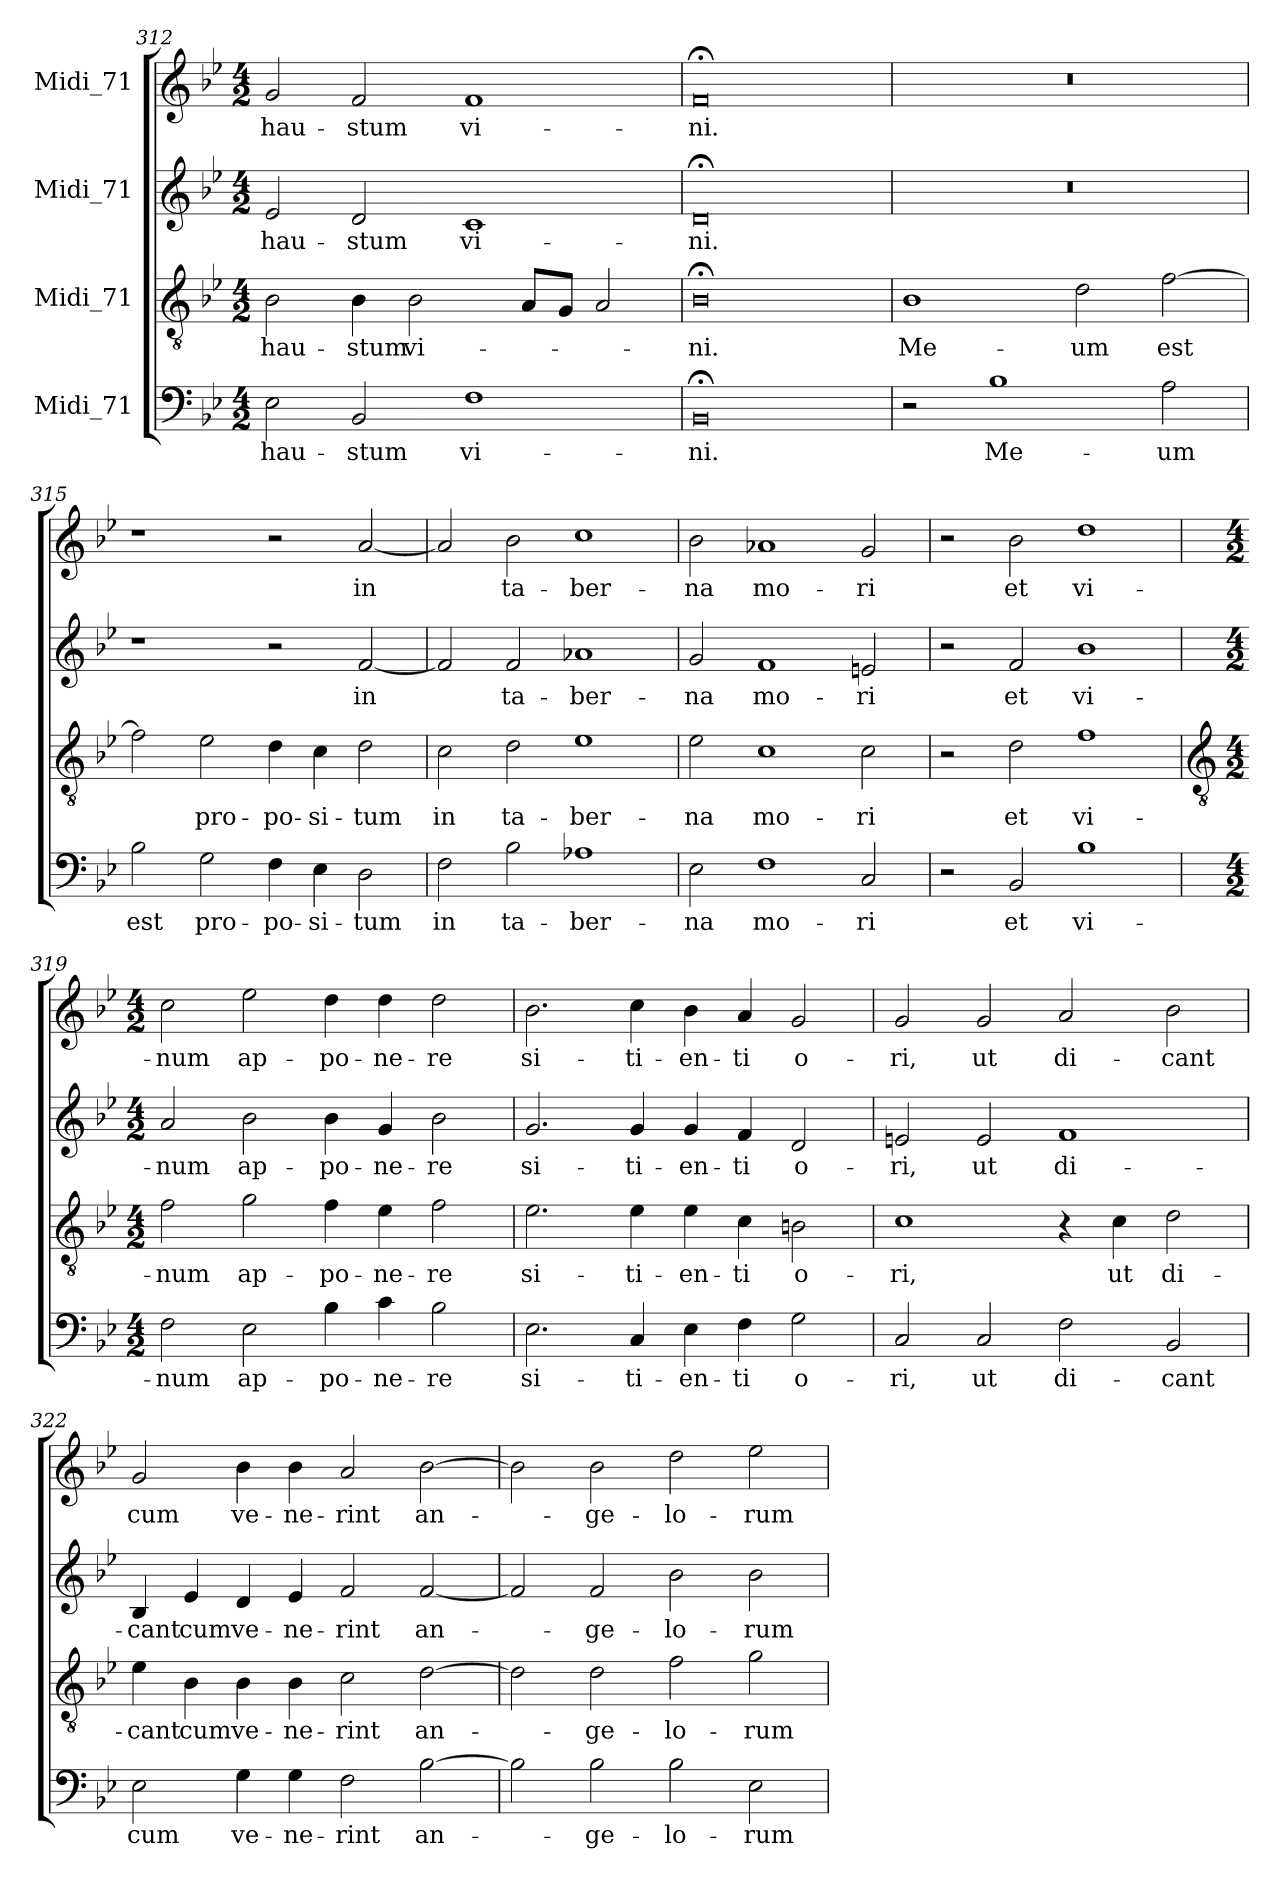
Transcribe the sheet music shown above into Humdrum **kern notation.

**kern	**text	**kern	**text	**kern	**text	**kern	**text
*part4	*part4	*part3	*part3	*part2	*part2	*part1	*part1
*staff4	*staff4	*staff3	*staff3	*staff2	*staff2	*staff1	*staff1
*I"Midi_71	*	*I"Midi_71	*	*I"Midi_71	*	*I"Midi_71	*
!!LO:LB:g=z
*clefF4	*	*clefGv2	*	*clefG2	*	*clefG2	*
*k[b-e-]	*	*k[b-e-]	*	*k[b-e-]	*	*k[b-e-]	*
*B-:	*	*B-:	*	*B-:	*	*B-:	*
*M4/2	*	*M4/2	*	*M4/2	*	*M4/2	*
=312	=312	=312	=312	=312	=312	=312	=312
!	!LO:LY:b	!	!LO:LY:b	!	!LO:LY:b	!	!LO:LY:b
2E-	hau-	2B-	hau-	2e-	hau-	2g	hau-
!	!LO:LY:b	!	!LO:LY:b	!	!LO:LY:b	!	!LO:LY:b
2BB-	-stum	4B-	-stum	2d	-stum	2f	-stum
!	!	!	!LO:LY:b	!	!	!	!
.	.	2B-	vi-	.	.	.	.
!	!LO:LY:b	!	!	!	!LO:LY:b	!	!LO:LY:b
1F	vi-	.	.	1c	vi-	1f	vi-
.	.	8AL	.	.	.	.	.
.	.	8GJ	.	.	.	.	.
.	.	2A	.	.	.	.	.
=313	=313	=313	=313	=313	=313	=313	=313
!	!LO:LY:b	!	!LO:LY:b	!	!LO:LY:b	!	!LO:LY:b
0BB-;<	-ni.	0B-;<	-ni.	0d;<	-ni.	0f;<	-ni.
=314	=314	=314	=314	=314	=314	=314	=314
!	!	!	!LO:LY:b	!	!	!	!
2r	.	1B-	Me-	0r	.	0r	.
!	!LO:LY:b	!	!	!	!	!	!
1B-	Me-	.	.	.	.	.	.
!	!	!	!LO:LY:b	!	!	!	!
.	.	2d	-um	.	.	.	.
!	!LO:LY:b	!	!LO:LY:b	!	!	!	!
2A	-um	[2f	est	.	.	.	.
=315	=315	=315	=315	=315	=315	=315	=315
!	!LO:LY:b	!	!	!	!	!	!
2B-	est	2f]	.	1r	.	1r	.
!	!LO:LY:b	!	!LO:LY:b	!	!	!	!
2G	pro-	2e-	pro-	.	.	.	.
!	!LO:LY:b	!	!LO:LY:b	!	!	!	!
4F	-po-	4d	-po-	2r	.	2r	.
!	!LO:LY:b	!	!LO:LY:b	!	!	!	!
4E-	-si-	4c	-si-	.	.	.	.
!	!LO:LY:b	!	!LO:LY:b	!	!LO:LY:b	!	!LO:LY:b
2D	-tum	2d	-tum	[2f	in	[2a	in
=316	=316	=316	=316	=316	=316	=316	=316
!	!LO:LY:b	!	!LO:LY:b	!	!	!	!
2F	in	2c	in	2f]	.	2a]	.
!	!LO:LY:b	!	!LO:LY:b	!	!LO:LY:b	!	!LO:LY:b
2B-	ta-	2d	ta-	2f	ta-	2b-	ta-
!	!LO:LY:b	!	!LO:LY:b	!	!LO:LY:b	!	!LO:LY:b
1A-X	-ber-	1e-	-ber-	1a-X	-ber-	1cc	-ber-
=317	=317	=317	=317	=317	=317	=317	=317
!	!LO:LY:b	!	!LO:LY:b	!	!LO:LY:b	!	!LO:LY:b
2E-	-na	2e-	-na	2g	-na	2b-	-na
!	!LO:LY:b	!	!LO:LY:b	!	!LO:LY:b	!	!LO:LY:b
1F	mo-	1c	mo-	1f	mo-	1a-X	mo-
!	!LO:LY:b	!	!LO:LY:b	!	!LO:LY:b	!	!LO:LY:b
2C	-ri	2c	-ri	2en	-ri	2g	-ri
=318	=318	=318	=318	=318	=318	=318	=318
2r	.	2r	.	2r	.	2r	.
!	!LO:LY:b	!	!LO:LY:b	!	!LO:LY:b	!	!LO:LY:b
2BB-	et	2d	et	2f	et	2b-	et
!	!LO:LY:b	!	!LO:LY:b	!	!LO:LY:b	!	!LO:LY:b
1B-	vi-	1f	vi-	1b-	vi-	1dd	vi-
!!LO:LB:g=z
=319	=319	=319	=319	=319	=319	=319	=319
*	*	*clefGv2	*	*	*	*	*
*M4/2	*	*M4/2	*	*M4/2	*	*M4/2	*
!	!LO:LY:b	!	!LO:LY:b	!	!LO:LY:b	!	!LO:LY:b
2F	-num	2f	-num	2a	-num	2cc	-num
!	!LO:LY:b	!	!LO:LY:b	!	!LO:LY:b	!	!LO:LY:b
2E-	ap-	2g	ap-	2b-	ap-	2ee-	ap-
!	!LO:LY:b	!	!LO:LY:b	!	!LO:LY:b	!	!LO:LY:b
4B-	-po-	4f	-po-	4b-	-po-	4dd	-po-
!	!LO:LY:b	!	!LO:LY:b	!	!LO:LY:b	!	!LO:LY:b
4c	-ne-	4e-	-ne-	4g	-ne-	4dd	-ne-
!	!LO:LY:b	!	!LO:LY:b	!	!LO:LY:b	!	!LO:LY:b
2B-	-re	2f	-re	2b-	-re	2dd	-re
=320	=320	=320	=320	=320	=320	=320	=320
!	!LO:LY:b	!	!LO:LY:b	!	!LO:LY:b	!	!LO:LY:b
2.E-	si-	2.e-	si-	2.g	si-	2.b-	si-
!	!LO:LY:b	!	!LO:LY:b	!	!LO:LY:b	!	!LO:LY:b
4C	-ti-	4e-	-ti-	4g	-ti-	4cc	-ti-
!	!LO:LY:b	!	!LO:LY:b	!	!LO:LY:b	!	!LO:LY:b
4E-	-en-	4e-	-en-	4g	-en-	4b-	-en-
!	!LO:LY:b	!	!LO:LY:b	!	!LO:LY:b	!	!LO:LY:b
4F	-ti	4c	-ti	4f	-ti	4a	-ti
!	!LO:LY:b	!	!LO:LY:b	!	!LO:LY:b	!	!LO:LY:b
2G	o-	2Bn	o-	2d	o-	2g	o-
=321	=321	=321	=321	=321	=321	=321	=321
!	!LO:LY:b	!	!LO:LY:b	!	!LO:LY:b	!	!LO:LY:b
2C	-ri,	1c	-ri,	2en	-ri,	2g	-ri,
!	!LO:LY:b	!	!	!	!LO:LY:b	!	!LO:LY:b
2C	ut	.	.	2e	ut	2g	ut
!	!LO:LY:b	!	!	!	!LO:LY:b	!	!LO:LY:b
2F	di-	4r	.	1f	di-	2a	di-
!	!	!	!LO:LY:b	!	!	!	!
.	.	4c	ut	.	.	.	.
!	!LO:LY:b	!	!LO:LY:b	!	!	!	!LO:LY:b
2BB-	-cant	2d	di-	.	.	2b-	-cant
=322	=322	=322	=322	=322	=322	=322	=322
!	!LO:LY:b	!	!LO:LY:b	!	!LO:LY:b	!	!LO:LY:b
2E-	cum	4e-	-cant	4B-	-cant	2g	cum
!	!	!	!LO:LY:b	!	!LO:LY:b	!	!
.	.	4B-	cum	4e-	cum	.	.
!	!LO:LY:b	!	!LO:LY:b	!	!LO:LY:b	!	!LO:LY:b
4G	ve-	4B-	ve-	4d	ve-	4b-	ve-
!	!LO:LY:b	!	!LO:LY:b	!	!LO:LY:b	!	!LO:LY:b
4G	-ne-	4B-	-ne-	4e-	-ne-	4b-	-ne-
!	!LO:LY:b	!	!LO:LY:b	!	!LO:LY:b	!	!LO:LY:b
2F	-rint	2c	-rint	2f	-rint	2a	-rint
!	!LO:LY:b	!	!LO:LY:b	!	!LO:LY:b	!	!LO:LY:b
[2B-	an-	[2d	an-	[2f	an-	[2b-	an-
=323	=323	=323	=323	=323	=323	=323	=323
2B-]	.	2d]	.	2f]	.	2b-]	.
!	!LO:LY:b	!	!LO:LY:b	!	!LO:LY:b	!	!LO:LY:b
2B-	-ge-	2d	-ge-	2f	-ge-	2b-	-ge-
!	!LO:LY:b	!	!LO:LY:b	!	!LO:LY:b	!	!LO:LY:b
2B-	-lo-	2f	-lo-	2b-	-lo-	2dd	-lo-
!	!LO:LY:b	!	!LO:LY:b	!	!LO:LY:b	!	!LO:LY:b
2E-	-rum	2g	-rum	2b-	-rum	2ee-	-rum
=	=	=	=	=	=	=	=
*-	*-	*-	*-	*-	*-	*-	*-
